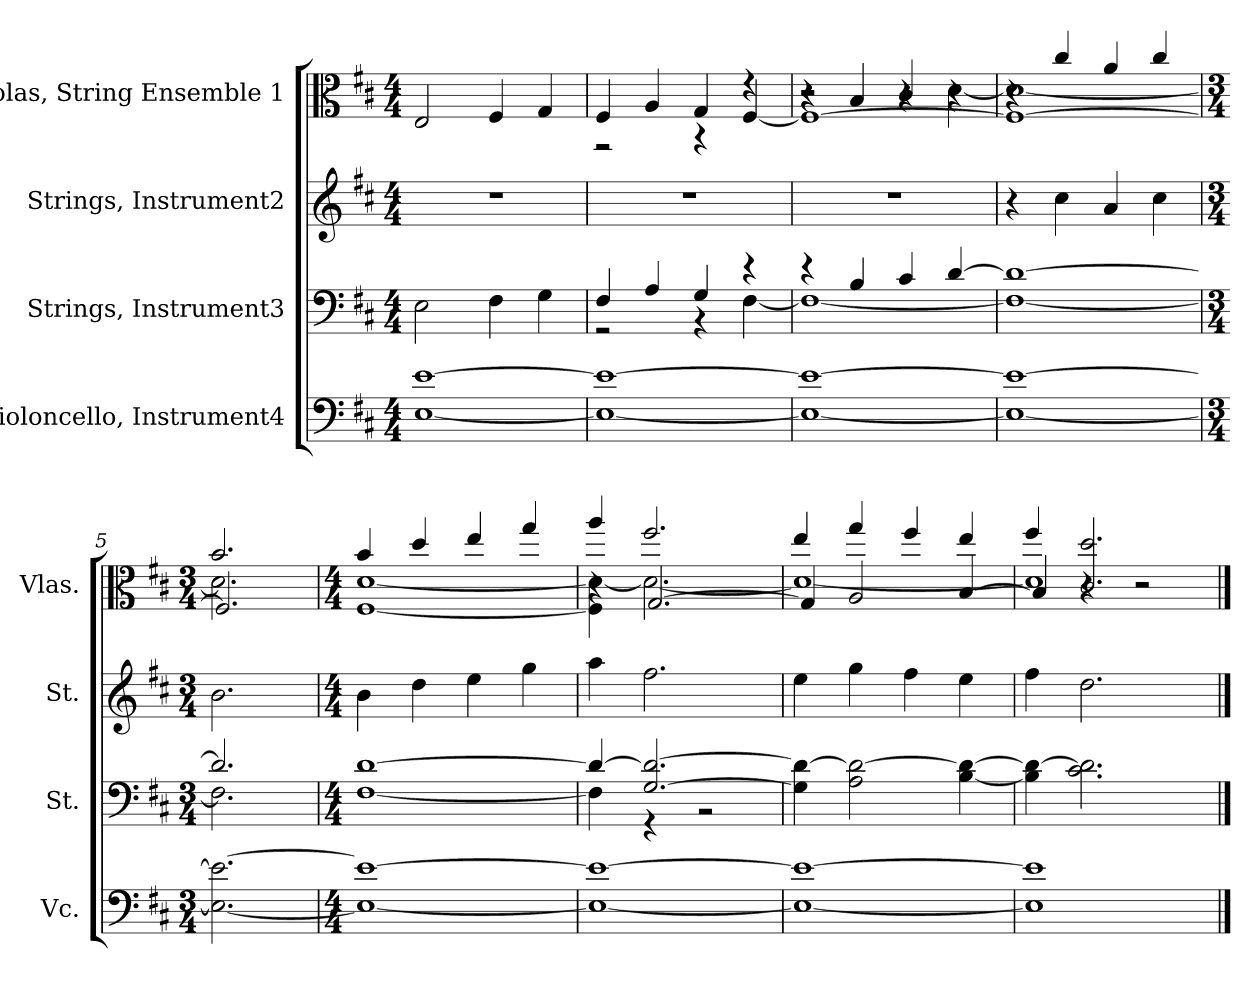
**kern	**kern	**kern	**kern
*part4	*part3	*part2	*part1
*staff4	*staff3	*staff2	*staff1
*I"Violoncello, Instrument4	*I"Strings, Instrument3	*I"Strings, Instrument2	*I"Violas, String Ensemble 1
*I'Vc.	*I'St.	*I'St.	*I'Vlas.
*clefF4	*clefF4	*clefG2	*clefC3
*k[f#c#]	*k[f#c#]	*k[f#c#]	*k[f#c#]
*M4/4	*M4/4	*M4/4	*M4/4
*MM96	*MM96	*MM96	*MM96
=1	=1	=1	=1
[1E [1e	2E\	1r	2E/
.	4F#\	.	4F#/
.	4G\	.	4G/
=2	=2	=2	=2
*	*^	*	*^
1E_ 1e_	4F#/	2r	1r	4F#/	2r
.	4A/	.	.	4A/	.
.	4G/	4r	.	4G/	4r
.	4r	[4F#\	.	4r	[4F#/
=3	=3	=3	=3	=3	=3
*	*	*	*	*	*^
1E_ 1e_	4r	1F#_	1r	4r	2r	1F#_
.	4B/	.	.	4B/	.	.
.	4c#/	.	.	4c#/	4r	.
.	[4d/	.	.	4r	[4d\	.
=4	=4	=4	=4	=4	=4	=4
1E_ 1e_	1d_	1F#_	4r	4r	1d_	1F#_
.	.	.	4cc#\	4cc#/	.	.
.	.	.	4a/	4a/	.	.
.	.	.	4cc#\	4cc#/	.	.
=5	=5	=5	=5	=5	=5	=5
*M3/4	*M3/4	*	*M3/4	*M3/4	*	*
2.E\_ 2.e\_	2.d/]	2.F#\]	2.b\	2.b/	2.d\]	2.F#/]
*	*	*	*	*v	*v	*v
=6	=6	=6	=6	=6
*M4/4	*M4/4	*	*M4/4	*M4/4
*	*	*	*	*^
1E_ 1e_	[1d	[1F#	4b\	4b/	[1F# [1d
.	.	.	4dd\	4dd/	.
.	.	.	4ee\	4ee/	.
.	.	.	4gg\	4gg/	.
!!LO:LB:g=z
=7	=7	=7	=7	=7	=7
*	*	*	*	*	*^
1E_ 1e_	4d/_	4F#\]	4aa\	4aa/	4F#\] 4d\_	4r
.	[2.G/ 2.d/_	4r	2.ff#\	2.ff#/	2.d\_	[2.G/
.	.	2r	.	.	.	.
*	*v	*v	*	*	*	*
=8	=8	=8	=8	=8	=8
1E_ 1e_	4G\] 4d\_	4ee\	4ee/	1d_	4G/]
.	2A\ 2d\_	4gg\	4gg/	.	2A/
.	.	4ff#\	4ff#/	.	.
.	[4B\ 4d\_	4ee\	4ee/	.	[4B/
=9	=9	=9	=9	=9	=9
*	*	*	*MM86	*	*
1E] 1e]	4B\] 4d\_	4ff#\	4ff#/	1d]	4B/]
.	2.c#\ 2.d\]	2.dd\	2.c#/ 2.dd/	.	4r
.	.	.	.	.	2r
*	*	*	*v	*v	*v
==	==	==	==
*-	*-	*-	*-
